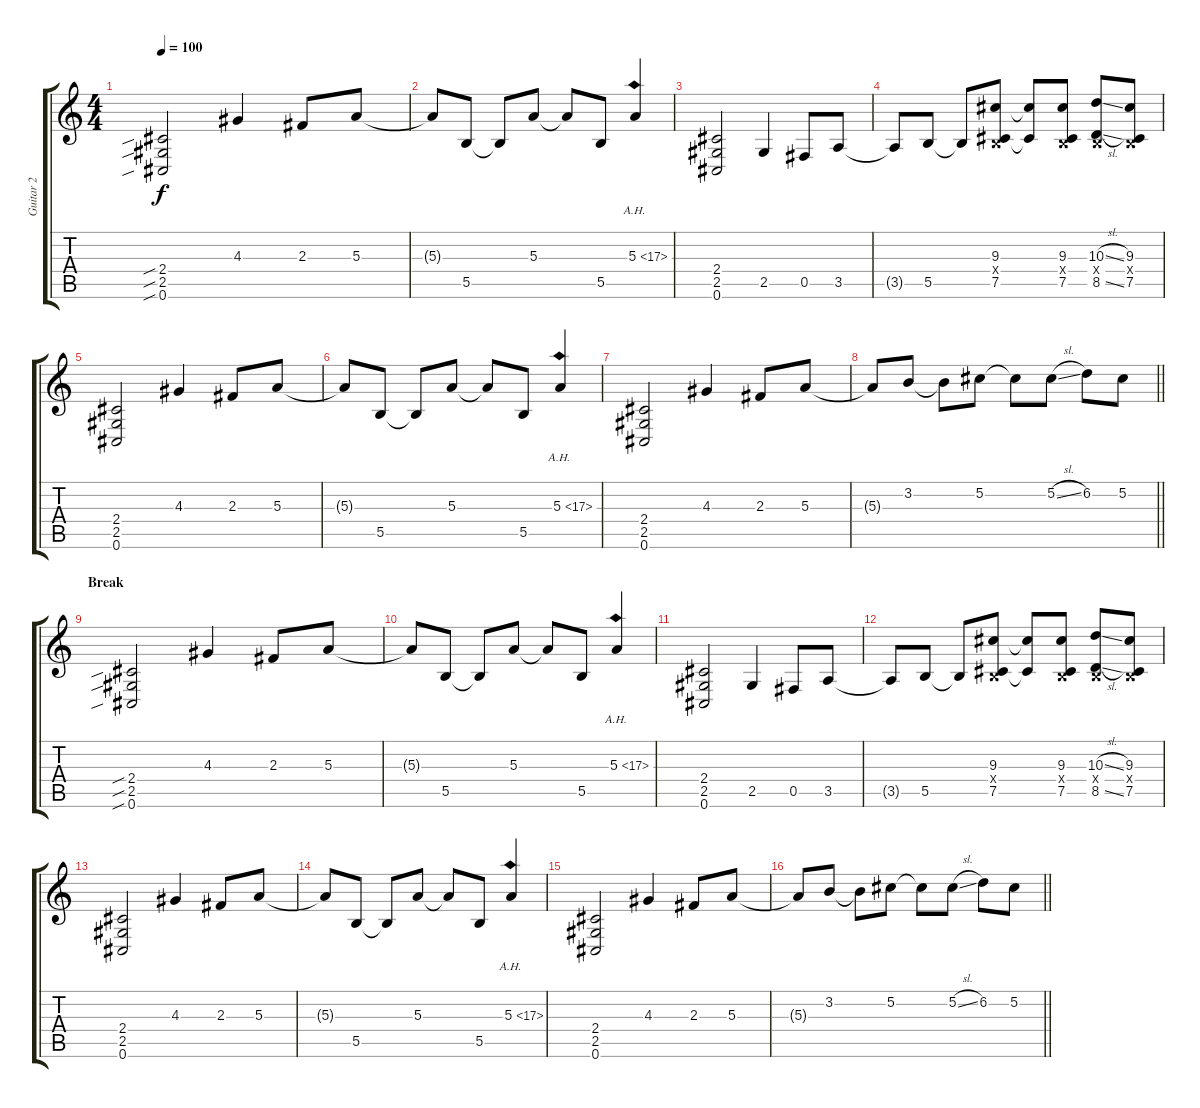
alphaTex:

\track ("Guitar 2" "Guitar 2") {instrument distortionguitar}
\staff {score tabs}
\tuning (Db4 Ab3 E3 B2 Gb2 Db2) {hide}
\ts (4 4)
\tempo 100
\clef g2
\ks c
(2.4{sib} 2.5{sib} 0.6{sib}).2{dy f} 4.3.4 2.3.8 5.3.8 |
5.3{t}.8 5.5.8 5.5{t}.8 5.3.8 5.3{t}.8 5.5.8 5.3{ah 12}.4 |
(2.4 2.5 0.6).2 2.5.4 0.5.8 3.5.8 |
3.5{t}.8 5.5.8 5.5{t}.8 (9.3 0.4{x} 7.5).8 (9.3{t} 7.5{t}).8 (9.3 0.4{x} 7.5).8 (10.3{sl} 0.4{x} 8.5{sl}).8 (9.3 0.4{x} 7.5).8 |
(2.4 2.5 0.6).2 4.3.4 2.3.8 5.3.8 |
5.3{t}.8 5.5.8 5.5{t}.8 5.3.8 5.3{t}.8 5.5.8 5.3{ah 12}.4 |
(2.4 2.5 0.6).2 4.3.4 2.3.8 5.3.8 |
\barLineRight lightlight
5.3{t}.8 3.2.8 3.2{t}.8 5.2.8 5.2{t}.8 5.2{sl}.8 6.2.8 5.2.8 |
\section ("" "Break")
(2.4{sib} 2.5{sib} 0.6{sib}).2 4.3.4 2.3.8 5.3.8 |
5.3{t}.8 5.5.8 5.5{t}.8 5.3.8 5.3{t}.8 5.5.8 5.3{ah 12}.4 |
(2.4 2.5 0.6).2 2.5.4 0.5.8 3.5.8 |
3.5{t}.8 5.5.8 5.5{t}.8 (9.3 0.4{x} 7.5).8 (9.3{t} 7.5{t}).8 (9.3 0.4{x} 7.5).8 (10.3{sl} 0.4{x} 8.5{sl}).8 (9.3 0.4{x} 7.5).8 |
(2.4 2.5 0.6).2 4.3.4 2.3.8 5.3.8 |
5.3{t}.8 5.5.8 5.5{t}.8 5.3.8 5.3{t}.8 5.5.8 5.3{ah 12}.4 |
(2.4 2.5 0.6).2 4.3.4 2.3.8 5.3.8 |
\barLineRight lightlight
5.3{t}.8 3.2.8 3.2{t}.8 5.2.8 5.2{t}.8 5.2{sl}.8 6.2.8 5.2.8
